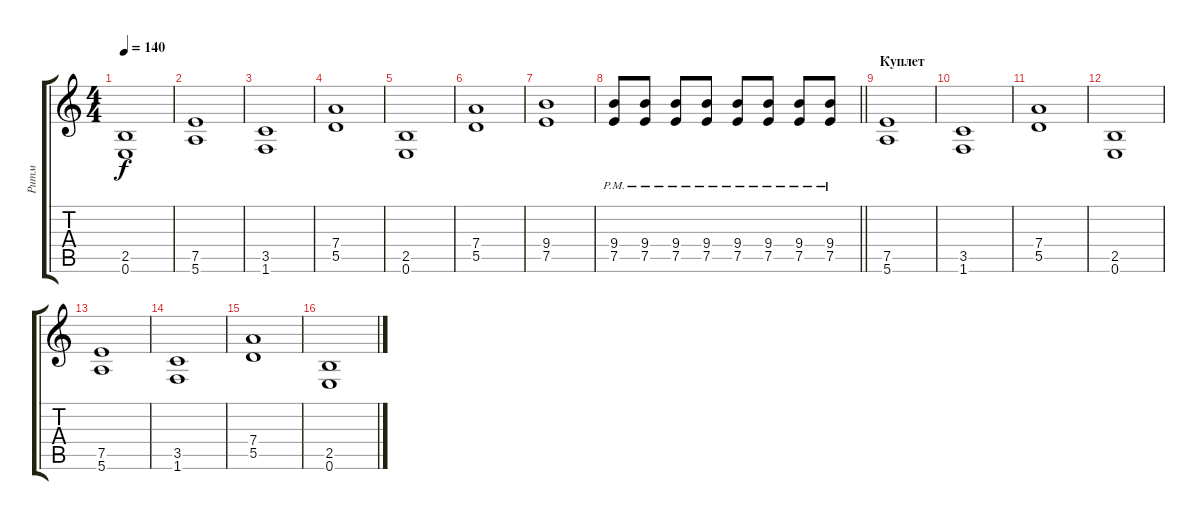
\track ("Ритм" "Ритм") {instrument distortionguitar}
\staff {score tabs}
\tuning (E4 B3 G3 D3 A2 E2) {hide}
\ts (4 4)
\tempo 140
\clef g2
\ks c
(2.5 0.6).1{dy f} |
(7.5 5.6).1 |
(3.5 1.6).1 |
(7.4 5.5).1 |
(2.5 0.6).1 |
(7.4 5.5).1 |
(9.4 7.5).1 |
\barLineRight lightlight
(9.4{pm} 7.5{pm}).8 (9.4{pm} 7.5{pm}).8 (9.4{pm} 7.5{pm}).8 (9.4{pm} 7.5{pm}).8 (9.4{pm} 7.5{pm}).8 (9.4{pm} 7.5{pm}).8 (9.4{pm} 7.5{pm}).8 (9.4{pm} 7.5{pm}).8 |
\section ("" "Куплет")
(7.5 5.6).1 |
(3.5 1.6).1 |
(7.4 5.5).1 |
(2.5 0.6).1 |
(7.5 5.6).1 |
(3.5 1.6).1 |
(7.4 5.5).1 |
(2.5 0.6).1
